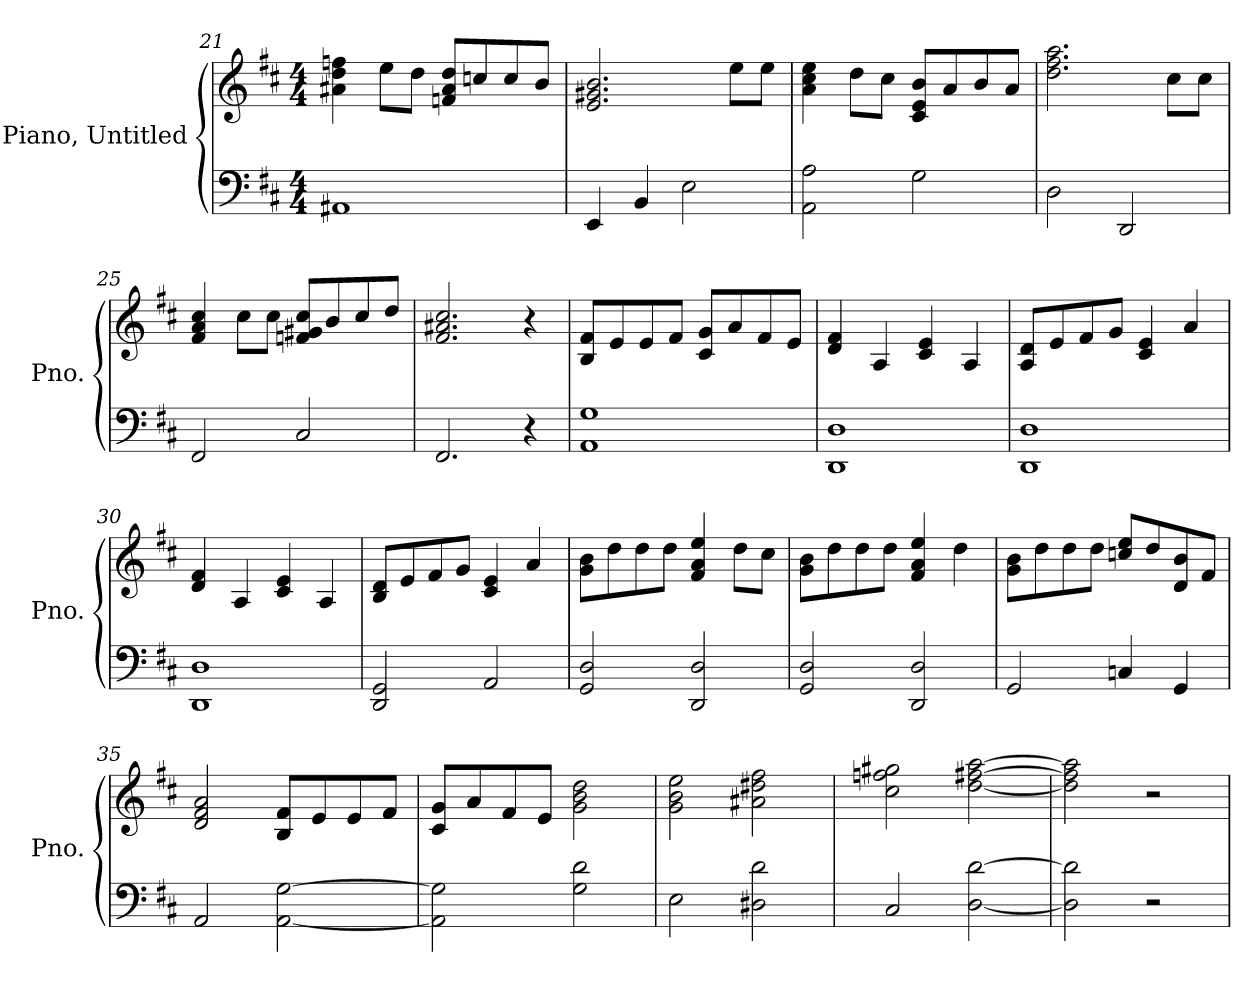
**kern	**kern
*part2	*part1
*staff2	*staff1
*I"Piano, Untitled	*I"Piano, Untitled
*I'Pno.	*I'Pno.
*clefF4	*clefG2
*k[f#c#]	*k[f#c#]
*M4/4	*M4/4
=21	=21
1AA#X	4a#X\ 4dd\ 4ffn\
.	8ee\L
.	8dd\J
.	8fn/ 8a#/ 8dd/L
.	8ccn/
.	8cc/
.	8b/J
=22	=22
4EE/	2.e/ 2.g#X/ 2.b/
4BB/	.
2E\	.
.	8ee\L
.	8ee\J
!!LO:LB:g=z
=23	=23
2AA\ 2A\	4a\ 4cc#\ 4ee\
.	8dd\L
.	8cc#\J
2G\	8c#/ 8e/ 8b/L
.	8a/
.	8b/
.	8a/J
=24	=24
2D\	2.dd\ 2.ff#\ 2.aa\
2DD/	.
.	8cc#\L
.	8cc#\J
=25	=25
2FF#/	4f#/ 4a/ 4cc#/
.	8cc#\L
.	8cc#\J
2C#/	8fn/ 8g#X/ 8cc#/L
.	8b/
.	8cc#/
.	8dd/J
=26	=26
2.FF#/	2.f#/ 2.a#X/ 2.cc#/
4r	4r
=27	=27
1AA 1G	8B/ 8f#/L
.	8e/
.	8e/
.	8f#/J
.	8c#/ 8g/L
.	8a/
.	8f#/
.	8e/J
=28	=28
1DD 1D	4d/ 4f#/
.	4A/
.	4c#/ 4e/
.	4A/
!!LO:LB:g=z
=29	=29
1DD 1D	8A/ 8d/L
.	8e/
.	8f#/
.	8g/J
.	4c#/ 4e/
.	4a/
=30	=30
1DD 1D	4d/ 4f#/
.	4A/
.	4c#/ 4e/
.	4A/
=31	=31
2DD/ 2GG/	8B/ 8d/L
.	8e/
.	8f#/
.	8g/J
2AA/	4c#/ 4e/
.	4a/
=32	=32
2GG/ 2D/	8g\ 8b\L
.	8dd\
.	8dd\
.	8dd\J
2DD/ 2D/	4f#/ 4a/ 4ee/
.	8dd\L
.	8cc#\J
=33	=33
2GG/ 2D/	8g\ 8b\L
.	8dd\
.	8dd\
.	8dd\J
2DD/ 2D/	4f#/ 4a/ 4ee/
.	4dd\
=34	=34
2GG/	8g\ 8b\L
.	8dd\
.	8dd\
.	8dd\J
4Cn/	8ccn/ 8ee/L
.	8dd/
4GG/	8d/ 8b/
.	8f#/J
!!LO:PB:g=z
=35	=35
2AA/	2d/ 2f#/ 2a/
[2AA\ [2G\	8B/ 8f#/L
.	8e/
.	8e/
.	8f#/J
=36	=36
2AA\] 2G\]	8c#/ 8g/L
.	8a/
.	8f#/
.	8e/J
2G\ 2d\	2g\ 2b\ 2dd\
=37	=37
2E\	2g\ 2b\ 2ee\
2D#X\ 2d\	2a#X\ 2dd#X\ 2ff#\
=38	=38
2C#/	2cc#\ 2ffn\ 2gg#X\
[2D\ [2d\	[2dd\ [2ff#X\ [2aa\
=39	=39
2D\] 2d\]	2dd\] 2ff#\] 2aa\]
2r	2r
=	=
*-	*-
